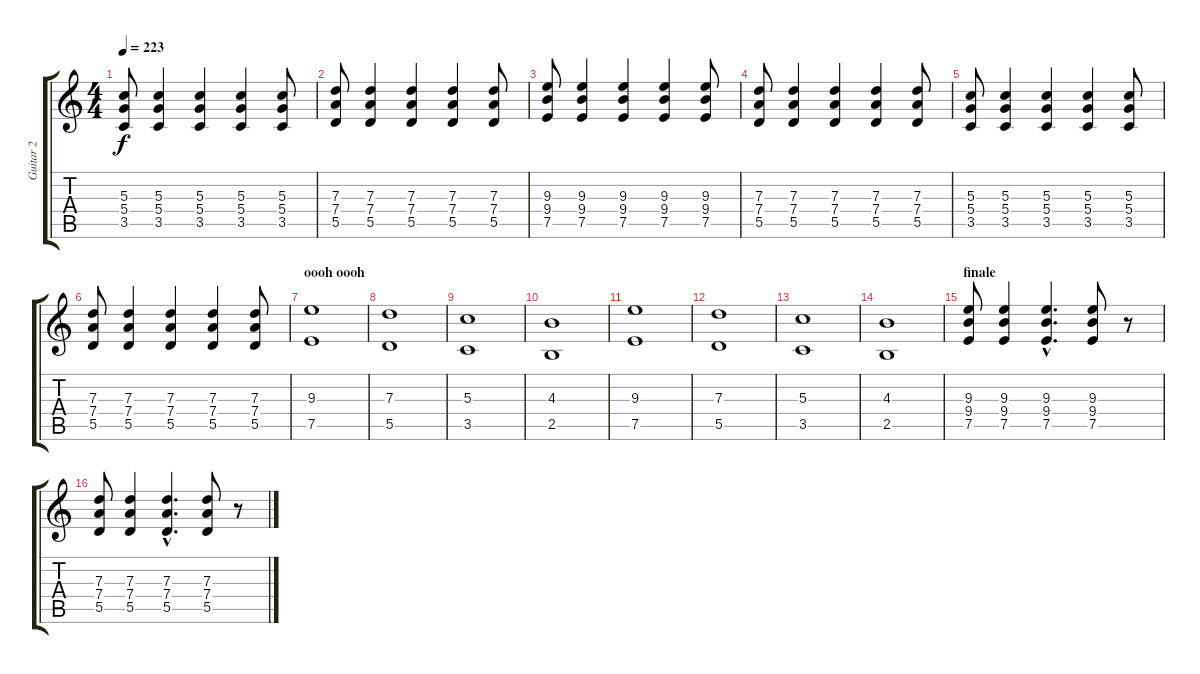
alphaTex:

\track ("Guitar 2" "Guitar 2") {instrument distortionguitar}
\staff {score tabs}
\tuning (E4 B3 G3 D3 A2 E2) {hide}
\ts (4 4)
\tempo 223
\clef g2
\ks c
(5.3 5.4 3.5).8{dy f} (5.3 5.4 3.5).4 (5.3 5.4 3.5).4 (5.3 5.4 3.5).4 (5.3 5.4 3.5).8 |
(7.3 7.4 5.5).8 (7.3 7.4 5.5).4 (7.3 7.4 5.5).4 (7.3 7.4 5.5).4 (7.3 7.4 5.5).8 |
(9.3 9.4 7.5).8 (9.3 9.4 7.5).4 (9.3 9.4 7.5).4 (9.3 9.4 7.5).4 (9.3 9.4 7.5).8 |
(7.3 7.4 5.5).8 (7.3 7.4 5.5).4 (7.3 7.4 5.5).4 (7.3 7.4 5.5).4 (7.3 7.4 5.5).8 |
(5.3 5.4 3.5).8 (5.3 5.4 3.5).4 (5.3 5.4 3.5).4 (5.3 5.4 3.5).4 (5.3 5.4 3.5).8 |
(7.3 7.4 5.5).8 (7.3 7.4 5.5).4 (7.3 7.4 5.5).4 (7.3 7.4 5.5).4 (7.3 7.4 5.5).8 |
\section ("" "oooh oooh")
(9.3 7.5).1 |
(7.3 5.5).1 |
(5.3 3.5).1 |
(4.3 2.5).1 |
(9.3 7.5).1 |
(7.3 5.5).1 |
(5.3 3.5).1 |
(4.3 2.5).1 |
\section ("" "finale")
(9.3 9.4 7.5).8 (9.3 9.4 7.5).4 (9.3{hac} 9.4{hac} 7.5{hac}).4{d} (9.3 9.4 7.5).8 r.8 |
(7.3 7.4 5.5).8 (7.3 7.4 5.5).4 (7.3{hac} 7.4{hac} 5.5{hac}).4{d} (7.3 7.4 5.5).8 r.8
